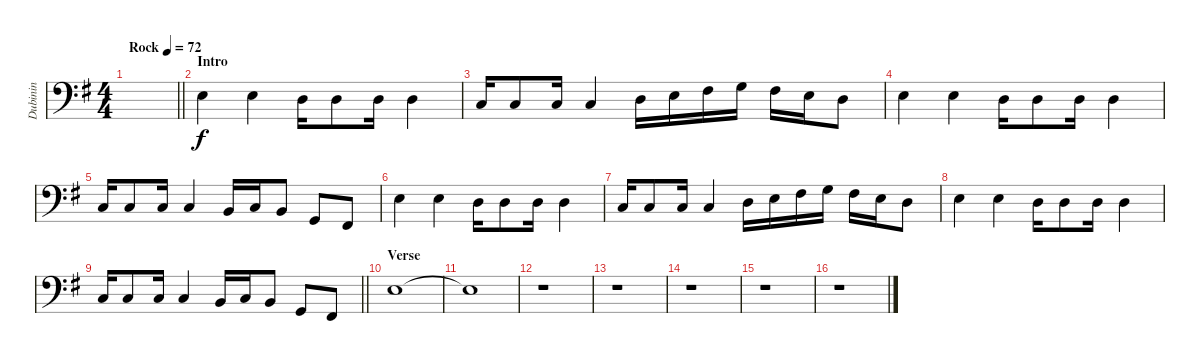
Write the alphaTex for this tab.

\track ("Dubinin" "Dubinin") {instrument electricbasspick}
\staff {score}
\tuning (G2 D2 A1 E1) {hide}
\ts (4 4)
\tempo (72 "Rock")
\clef f4
\barLineRight lightlight
\ks eminor
|
\section ("" "Intro")
2.2.4 2.2.4 0.2.16 0.2.8 0.2.16 0.2.4 |
3.3.16 3.3.8 3.3.16 3.3.4 0.2.16 2.2.16 4.2.16 0.1.16 4.2.16 2.2.16 0.2.8 |
2.2.4 2.2.4 0.2.16 0.2.8 0.2.16 0.2.4 |
3.3.16 3.3.8 3.3.16 3.3.4 2.3.16 3.3.16 2.3.8 3.4.8 2.4.8 |
2.2.4 2.2.4 0.2.16 0.2.8 0.2.16 0.2.4 |
3.3.16 3.3.8 3.3.16 3.3.4 0.2.16 2.2.16 4.2.16 0.1.16 4.2.16 2.2.16 0.2.8 |
2.2.4 2.2.4 0.2.16 0.2.8 0.2.16 0.2.4 |
\barLineRight lightlight
3.3.16 3.3.8 3.3.16 3.3.4 2.3.16 3.3.16 2.3.8 3.4.8 2.4.8 |
\section ("" "Verse")
2.2.1 |
2.2{t}.1{dy f} |
r.1 |
r.1 |
r.1 |
r.1 |
r.1
